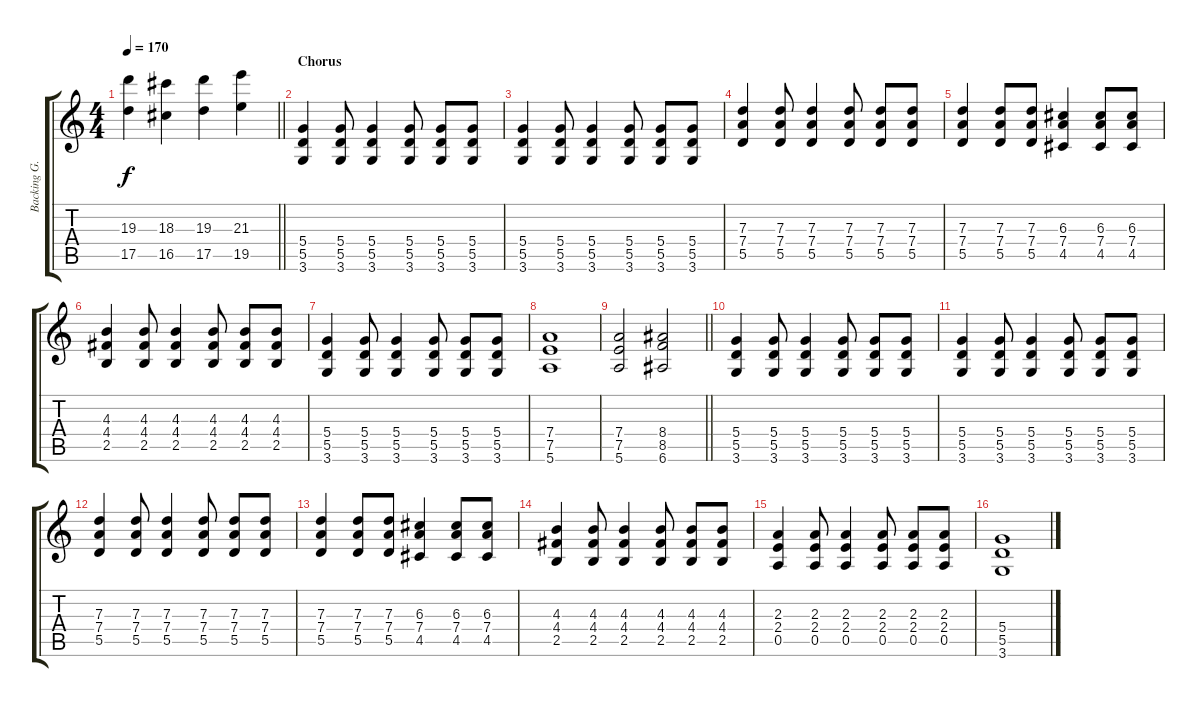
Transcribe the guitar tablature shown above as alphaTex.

\track ("Backing G. 2" "Backing G.") {instrument overdrivenguitar}
\staff {score tabs}
\tuning (E4 B3 G3 D3 A2 E2) {hide}
\ts (4 4)
\tempo 170
\clef g2
\barLineRight lightlight
\ks c
(19.3 17.5).4{dy f} (18.3 16.5).4 (19.3 17.5).4 (21.3 19.5).4 |
\section ("" "Chorus")
(5.4 5.5 3.6).4 (5.4 5.5 3.6).8 (5.4 5.5 3.6).4 (5.4 5.5 3.6).8 (5.4 5.5 3.6).8 (5.4 5.5 3.6).8 |
(5.4 5.5 3.6).4 (5.4 5.5 3.6).8 (5.4 5.5 3.6).4 (5.4 5.5 3.6).8 (5.4 5.5 3.6).8 (5.4 5.5 3.6).8 |
(7.3 7.4 5.5).4 (7.3 7.4 5.5).8 (7.3 7.4 5.5).4 (7.3 7.4 5.5).8 (7.3 7.4 5.5).8 (7.3 7.4 5.5).8 |
(7.3 7.4 5.5).4 (7.3 7.4 5.5).8 (7.3 7.4 5.5).8 (6.3 7.4 4.5).4 (6.3 7.4 4.5).8 (6.3 7.4 4.5).8 |
(4.3 4.4 2.5).4 (4.3 4.4 2.5).8 (4.3 4.4 2.5).4 (4.3 4.4 2.5).8 (4.3 4.4 2.5).8 (4.3 4.4 2.5).8 |
(5.4 5.5 3.6).4 (5.4 5.5 3.6).8 (5.4 5.5 3.6).4 (5.4 5.5 3.6).8 (5.4 5.5 3.6).8 (5.4 5.5 3.6).8 |
(7.4 7.5 5.6).1 |
\barLineRight lightlight
(7.4 7.5 5.6).2 (8.4 8.5 6.6).2 |
(5.4 5.5 3.6).4 (5.4 5.5 3.6).8 (5.4 5.5 3.6).4 (5.4 5.5 3.6).8 (5.4 5.5 3.6).8 (5.4 5.5 3.6).8 |
(5.4 5.5 3.6).4 (5.4 5.5 3.6).8 (5.4 5.5 3.6).4 (5.4 5.5 3.6).8 (5.4 5.5 3.6).8 (5.4 5.5 3.6).8 |
(7.3 7.4 5.5).4 (7.3 7.4 5.5).8 (7.3 7.4 5.5).4 (7.3 7.4 5.5).8 (7.3 7.4 5.5).8 (7.3 7.4 5.5).8 |
(7.3 7.4 5.5).4 (7.3 7.4 5.5).8 (7.3 7.4 5.5).8 (6.3 7.4 4.5).4 (6.3 7.4 4.5).8 (6.3 7.4 4.5).8 |
(4.3 4.4 2.5).4 (4.3 4.4 2.5).8 (4.3 4.4 2.5).4 (4.3 4.4 2.5).8 (4.3 4.4 2.5).8 (4.3 4.4 2.5).8 |
(2.3 2.4 0.5).4 (2.3 2.4 0.5).8 (2.3 2.4 0.5).4 (2.3 2.4 0.5).8 (2.3 2.4 0.5).8 (2.3 2.4 0.5).8 |
(5.4 5.5 3.6).1
